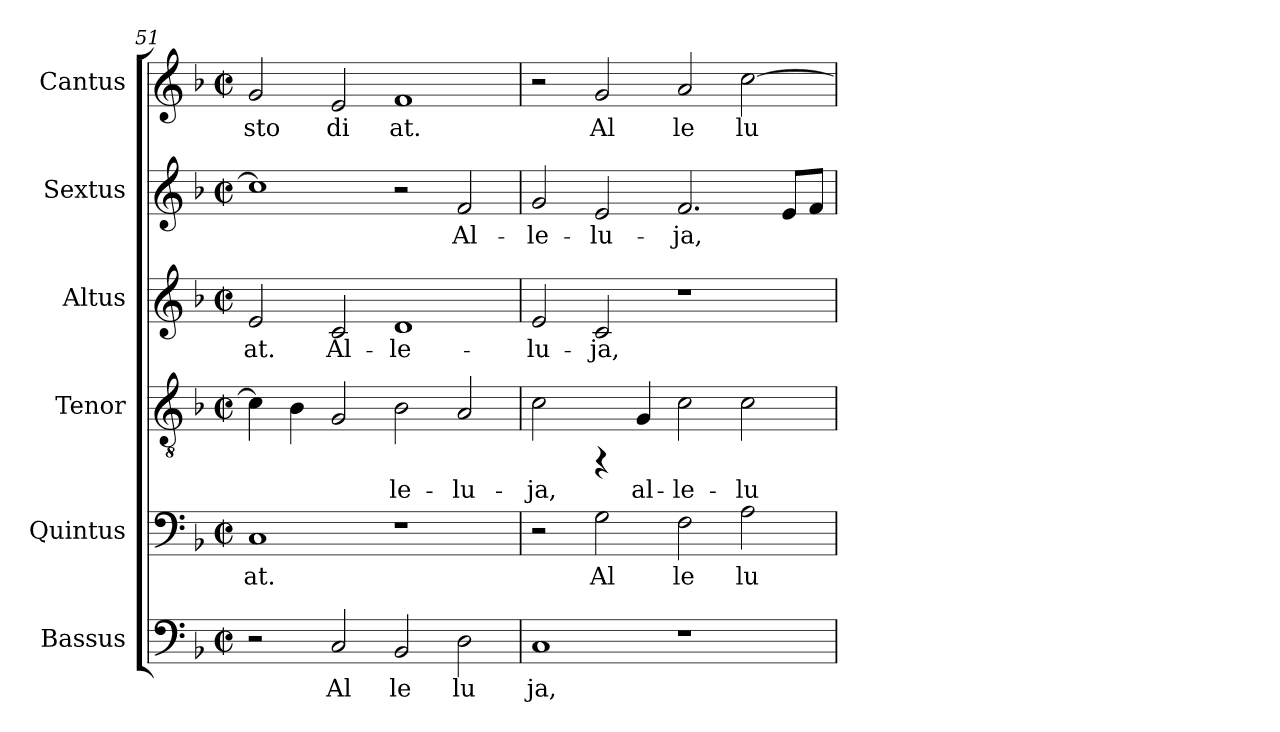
**kern	**text	**kern	**text	**kern	**text	**kern	**text	**kern	**text	**kern	**text
*part6	*part6	*part5	*part5	*part4	*part4	*part3	*part3	*part2	*part2	*part1	*part1
*staff6	*staff6	*staff5	*staff5	*staff4	*staff4	*staff3	*staff3	*staff2	*staff2	*staff1	*staff1
*I"Bassus	*	*I"Quintus	*	*I"Tenor	*	*I"Altus	*	*I"Sextus	*	*I"Cantus	*
*clefF4	*	*clefF4	*	*clefGv2	*	*clefG2	*	*clefG2	*	*clefG2	*
*k[b-]	*	*k[b-]	*	*k[b-]	*	*k[b-]	*	*k[b-]	*	*k[b-]	*
*F:	*	*F:	*	*F:	*	*F:	*	*F:	*	*F:	*
*M2/2	*	*M2/2	*	*M2/2	*	*M2/2	*	*M2/2	*	*M2/2	*
*met(c|)	*	*met(c|)	*	*met(c|)	*	*met(c|)	*	*met(c|)	*	*met(c|)	*
=51	=51	=51	=51	=51	=51	=51	=51	=51	=51	=51	=51
!	!	!	!LO:LY:b:cj	!	!LO:LY:b	!	!LO:LY:b:cj	!	!LO:LY:b	!	!LO:LY:b
2r	.	1C	at.	4c\]	--	2e/	-at.	1cc]	.	2g/	sto
!	!	!	!	!	!LO:LY:b	!	!	!	!	!	!
.	.	.	.	4B-\	--	.	.	.	.	.	.
!	!LO:LY:b	!	!	!	!LO:LY:b	!	!LO:LY:b:cj	!	!	!	!LO:LY:b
2C/	Al	.	.	2G/	--	2c/	Al-	.	.	2e/	di
!	!LO:LY:b	!	!	!	!LO:LY:b	!	!LO:LY:b:cj	!	!	!	!LO:LY:b
2BB-/	le	1r	.	2B-\	-le-	1d	-le-	2r	.	1f	at.
!	!LO:LY:b	!	!	!	!LO:LY:b	!	!	!	!LO:LY:b	!	!
2D\	lu	.	.	2A/	-lu-	.	.	2f/	Al-	.	.
=52	=52	=52	=52	=52	=52	=52	=52	=52	=52	=52	=52
!	!LO:LY:b	!	!	!	!LO:LY:b	!	!LO:LY:b:cj	!	!LO:LY:b	!	!
1C	ja,	2r	.	2c\	-ja,	2e/	-lu-	2g/	-le-	2r	.
!	!	!	!LO:LY:b:cj	!	!	!	!LO:LY:b:cj	!	!LO:LY:b	!	!LO:LY:b
.	.	2G\	Al	4rFF	.	2c/	-ja,	2e/	-lu-	2g/	Al
!	!	!	!	!	!LO:LY:b	!	!	!	!	!	!
.	.	.	.	4G/	al-	.	.	.	.	.	.
!	!	!	!LO:LY:b:cj	!	!LO:LY:b	!	!	!	!LO:LY:b	!	!LO:LY:b
1r	.	2F\	le	2c\	-le-	1r	.	2.f/	-ja,	2a/	le
!	!	!	!LO:LY:b:cj	!	!LO:LY:b	!	!	!	!	!	!LO:LY:b
.	.	2A\	lu	2c\	-lu-	.	.	.	.	[<2cc\	lu
!	!	!	!	!	!	!	!	!	!LO:LY:b	!	!
.	.	.	.	.	.	.	.	8e/L	.	.	.
!	!	!	!	!	!	!	!	!	!LO:LY:b	!	!
.	.	.	.	.	.	.	.	8f/J	.	.	.
=	=	=	=	=	=	=	=	=	=	=	=
*-	*-	*-	*-	*-	*-	*-	*-	*-	*-	*-	*-
